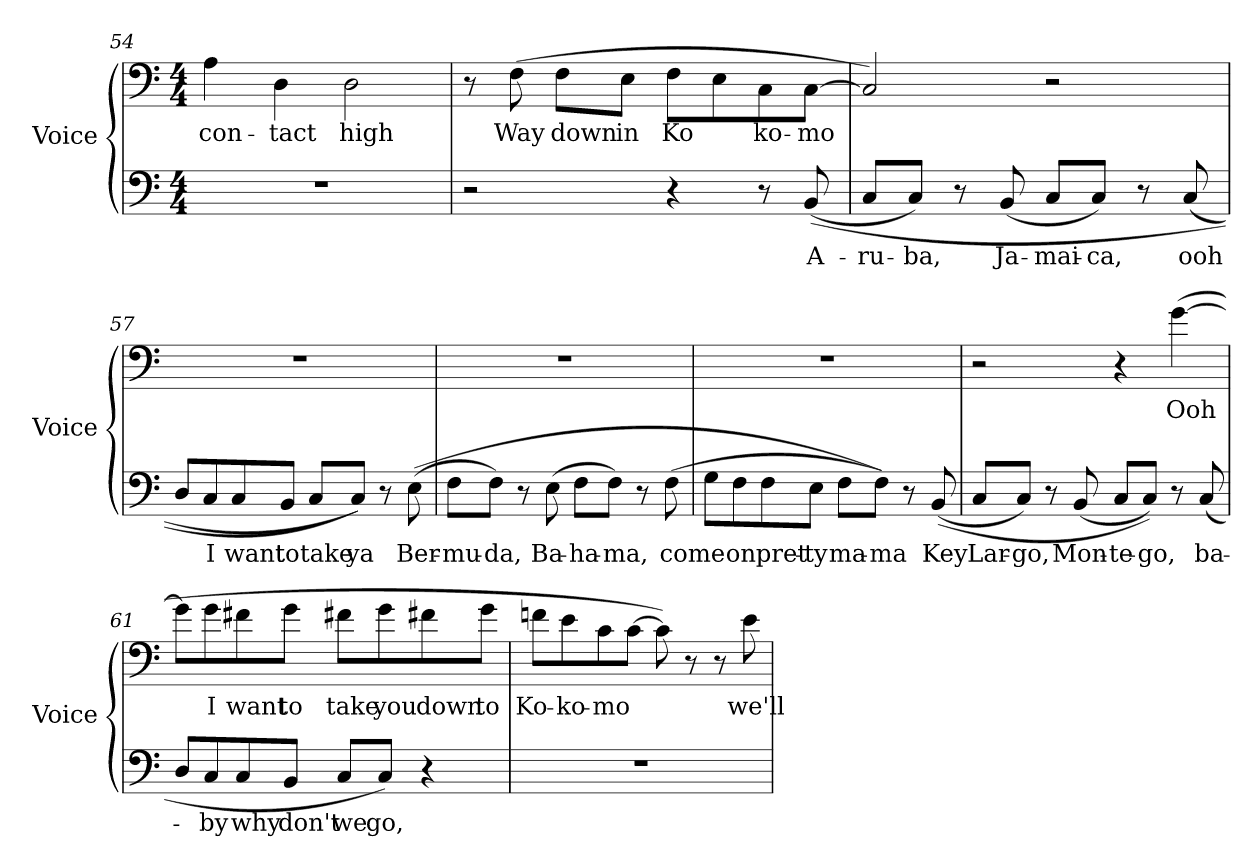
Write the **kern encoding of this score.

**kern	**text	**kern	**text
*part2	*part2	*part1	*part1
*staff2	*staff2	*staff1	*staff1
*I"Voice	*	*I"Voice	*
*I'Voice	*	*I'Voice	*
*clefF4	*	*clefF4	*
*k[]	*	*k[]	*
*C:	*	*C:	*
*M4/4	*	*M4/4	*
=54	=54	=54	=54
!	!	!	!LO:LY:b:color=#000000
1r	.	4Ai\	con-
!	!	!	!LO:LY:b:color=#000000
.	.	4Di\	-tact
!	!	!	!LO:LY:b:color=#000000
.	.	2Di\	high
!!LO:LB:g=z
=55	=55	=55	=55
2r	.	8r	.
!	!	!	!LO:LY:b:color=#000000
.	.	(8Fi\	Way
!	!	!	!LO:LY:b:color=#000000
.	.	8Fi\L	down
!	!	!	!LO:LY:b:color=#000000
.	.	8Ei\J	in
!	!	!	!LO:LY:b:color=#000000
4r	.	8Fi\L	Ko
.	.	8Ei\	.
!	!	!	!LO:LY:b:color=#000000
8r	.	8Ci\	ko-
!	!LO:LY:b:color=#000000	!	!
!	!	!	!LO:LY:b:color=#000000
((8BBi/	A-	[8Ci\J	-mo
=56	=56	=56	=56
!	!LO:LY:b:color=#000000	!	!
8Ci/L	-ru-	2Ci/])	.
!	!LO:LY:b:color=#000000	!	!
8Ci/J)	-ba,	.	.
8r	.	.	.
!	!LO:LY:b:color=#000000	!	!
(8BBi/	Ja-	.	.
!	!LO:LY:b:color=#000000	!	!
8Ci/L	-mai-	2r	.
!	!LO:LY:b:color=#000000	!	!
8Ci/J)	-ca,	.	.
8r	.	.	.
!	!LO:LY:b:color=#000000	!	!
(8Ci/	ooh	.	.
=57	=57	=57	=57
8Di/L	.	1r	.
!	!LO:LY:b:color=#000000	!	!
8Ci/	I	.	.
!	!LO:LY:b:color=#000000	!	!
8Ci/	want	.	.
!	!LO:LY:b:color=#000000	!	!
8BBi/J	to	.	.
!	!LO:LY:b:color=#000000	!	!
8Ci/L	take	.	.
!	!LO:LY:b:color=#000000	!	!
8Ci/J))	ya	.	.
8r	.	.	.
!	!LO:LY:b:color=#000000	!	!
((8Ei\	Ber-	.	.
!!LO:LB:g=z
=58	=58	=58	=58
!	!LO:LY:b:color=#000000	!	!
8Fi\L	-mu-	1r	.
!	!LO:LY:b:color=#000000	!	!
8Fi\J)	-da,	.	.
8r	.	.	.
!	!LO:LY:b:color=#000000	!	!
(8Ei\	Ba-	.	.
!	!LO:LY:b:color=#000000	!	!
8Fi\L	-ha-	.	.
!	!LO:LY:b:color=#000000	!	!
8Fi\J)	-ma,	.	.
8r	.	.	.
!	!LO:LY:b:color=#000000	!	!
(8Fi\	come	.	.
=59	=59	=59	=59
8Gi\L	.	1r	.
!	!LO:LY:b:color=#000000	!	!
8Fi\	on	.	.
!	!LO:LY:b:color=#000000	!	!
8Fi\	pret-	.	.
!	!LO:LY:b:color=#000000	!	!
8Ei\J	-ty	.	.
!	!LO:LY:b:color=#000000	!	!
8Fi\L	ma-	.	.
!	!LO:LY:b:color=#000000	!	!
8Fi\J))	-ma	.	.
8r	.	.	.
!	!LO:LY:b:color=#000000	!	!
((8BBi/	Key	.	.
=60	=60	=60	=60
!	!LO:LY:b:color=#000000	!	!
8Ci/L	Lar-	2r	.
!	!LO:LY:b:color=#000000	!	!
8Ci/J)	-go,	.	.
8r	.	.	.
!	!LO:LY:b:color=#000000	!	!
(8BBi/	Mon-	.	.
!	!LO:LY:b:color=#000000	!	!
8Ci/L	-te-	4r	.
!	!LO:LY:b:color=#000000	!	!
8Ci/J))	-go,	.	.
!	!	!	!LO:LY:b:color=#000000
8r	.	([4gi\	Ooh
!	!LO:LY:b:color=#000000	!	!
(8Ci/	ba-	.	.
!!LO:PB:g=z
=61	=61	=61	=61
8Di/L	.	8gi\L]	.
!	!LO:LY:b:color=#000000	!	!
!	!	!	!LO:LY:b:color=#000000
8Ci/	-by	8gi\	I
!	!LO:LY:b:color=#000000	!	!
!	!	!	!LO:LY:b:color=#000000
8Ci/	why	8f#Xi\	want
!	!LO:LY:b:color=#000000	!	!
!	!	!	!LO:LY:b:color=#000000
8BBi/J	don't	8gi\J	to
!	!LO:LY:b:color=#000000	!	!
!	!	!	!LO:LY:b:color=#000000
8Ci/L	we	8f#Xi\L	take
!	!LO:LY:b:color=#000000	!	!
!	!	!	!LO:LY:b:color=#000000
8Ci/J)	go,	8gi\	you
!	!	!	!LO:LY:b:color=#000000
4r	.	8f#Xi\	down
!	!	!	!LO:LY:b:color=#000000
.	.	8gi\J	to
=62	=62	=62	=62
!	!	!	!LO:LY:b:color=#000000
1r	.	8fni\L	Ko-
!	!	!	!LO:LY:b:color=#000000
.	.	8ei\	-ko-
!	!	!	!LO:LY:b:color=#000000
.	.	8ci\	-mo
.	.	[8ci\J	.
.	.	8ci\])	.
.	.	8r	.
.	.	8r	.
!	!	!	!LO:LY:b:color=#000000
.	.	8ei\	we'll
=	=	=	=
*-	*-	*-	*-
